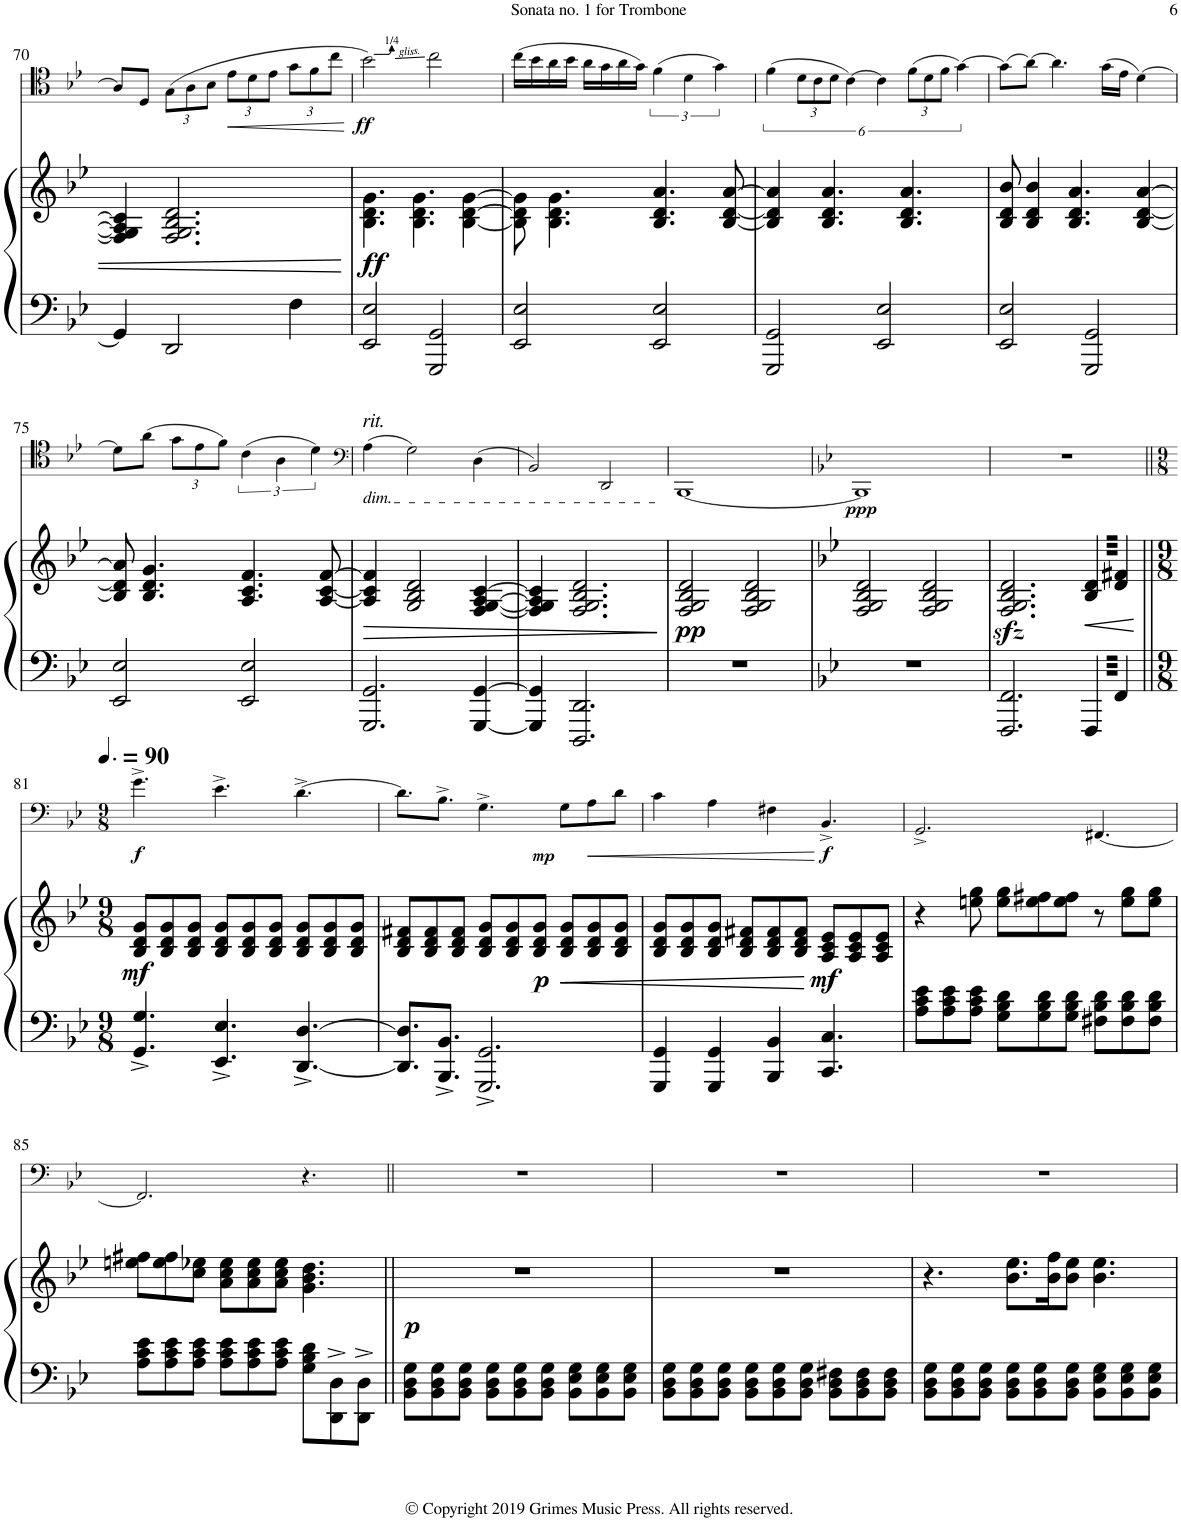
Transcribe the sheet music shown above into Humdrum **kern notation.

**kern	**kern	**dynam	**kern	**dynam
*part2	*part2	*part2	*part1	*part1
*staff3	*staff2	*staff2/3	*staff1	*staff1
*I"PIANO	*	*	*I"Trombone	*
*I'Pno	*	*	*I'Trb	*
!!LO:PB:g=z
*clefF4	*clefG2	*	*clefC4	*
*k[b-e-]	*k[b-e-]	*	*k[b-e-]	*
*M2/2	*M2/2	*	*M2/2	*
=70	=70	=70	=70	=70
4GG/]	4F/] 4G/] 4A/] 4c/]	.	8A/L]	.
.	.	.	8D/J	.
*	*	*	*Xbrackettup	*
2DD/	2.F/ 2.G/ 2.B-/ 2.d/	.	(12G\L	.
.	.	.	12A\	.
.	.	.	12B-\J	.
!	!	!	!	!LO:HP:b
.	.	.	12e-\L	<
.	.	.	12d\	.
.	.	.	12e-\J	.
4F\	.	.	12g\L	.
.	.	.	12f\	.
.	.	.	12cc\J	.
.	.	.	.	[
=71	=71	=71	=71	=71
!	!	!LO:DY:b	!	!LO:DY:b
2EE-/ 2E-/	4.B-\ 4.d\ 4.g\	ff	2b-\)	ff
.	4.B-\ 4.d\ 4.g\	.	.	.
2GGG/ 2GG/	.	.	2cc\	.
.	[4B-\ [4d\ [4g\	.	.	.
=72	=72	=72	=72	=72
2EE-/ 2E-/	8B-\] 8d\] 8g\]	.	(16cc\LL	.
.	.	.	16b-\	.
.	4.B-\ 4.d\ 4.g\	.	16a\	.
.	.	.	16b-\JJ	.
.	.	.	16a\LL	.
.	.	.	16g\	.
.	.	.	16a\	.
.	.	.	16g\JJ)	.
*	*	*	*brackettup	*
2EE-/ 2E-/	4.B-/ 4.d/ 4.a/	.	(6f\	.
.	.	.	6d\	.
.	.	.	6g\)	.
.	[8B-/ [8d/ [8a/	.	.	.
=73	=73	=73	=73	=73
2GGG/ 2GG/	4B-/] 4d/] 4a/]	.	(6f\	.
.	.	.	18d\L	.
.	.	.	18c\	.
.	4.B-/ 4.d/ 4.a/	.	.	.
.	.	.	18d\J	.
.	.	.	[6c\)	.
2EE-/ 2E-/	.	.	6c\]	.
.	4.B-/ 4.d/ 4.a/	.	.	.
.	.	.	(18f\L	.
.	.	.	18d\	.
.	.	.	18f\J	.
.	.	.	[6g\)	.
=74	=74	=74	=74	=74
2EE-/ 2E-/	8B-/ 8d/ 8b-/	.	(8g\L]	.
.	4B-/ 4d/ 4b-/	.	[8a\J)	.
.	.	.	4.a\]	.
.	4.B-/ 4.d/ 4.a/	.	.	.
2GGG/ 2GG/	.	.	.	.
.	.	.	(16g\LL	.
.	.	.	16e-\JJ	.
.	[4B-/ [4d/ [4a/	.	[4d\)	.
!!LO:LB:g=z
=75	=75	=75	=75	=75
2EE-/ 2E-/	8B-/] 8d/] 8a/]	.	8d\L]	.
.	4.B-/ 4.d/ 4.g/	.	(8a\J	.
*	*	*	*Xbrackettup	*
.	.	.	12g\L	.
.	.	.	12e-\	.
.	.	.	12f\J)	.
*	*	*	*brackettup	*
2EE-/ 2E-/	4.A/ 4.c/ 4.f/	.	(6c\	.
.	.	.	6A\	.
.	.	.	6d\)	.
.	[8A/ [8c/ [8f/	.	.	.
=76	=76	=76	=76	=76
*	*	*	*clefF4	*
!	!	!	!LO:TX:a:i:t=rit.	!
!	!	!	!LO:TX:b:i:t=dim.	!
!	!	!LO:HP:b	!	!
2.GGG/ 2.GG/	4A/] 4c/] 4f/]	>	(4A\	.
.	2G/ 2B-/ 2d/	.	2G\)	.
[4GGG/ [4GG/	[4F/ [4G/ [4A/ [4c/	.	(4D\	.
=77	=77	=77	=77	=77
4GGG/] 4GG/]	4F/] 4G/] 4A/] 4c/]	.	2BB-/)	.
2.DDD/ 2.DD/	2.F/ 2.G/ 2.B-/ 2.d/	.	.	.
.	.	.	2DD/	.
.	.	]	.	.
=78	=78	=78	=78	=78
!	!	!LO:DY:b	!	!
1r	2F/ 2G/ 2B-/ 2d/	pp	[1BBB-	.
.	2F/ 2G/ 2B-/ 2d/	.	.	.
=79	=79	=79	=79	=79
*k[b-e-]	*k[b-e-]	*	*k[b-e-]	*
!	!	!	!	!LO:DY:b
1r	2F/ 2G/ 2B-/ 2d/	.	1BBB-]	ppp
.	2F/ 2G/ 2B-/ 2d/	.	.	.
=80	=80	=80	=80	=80
2.FFF/ 2.FF/	2.F/zz< 2.G/zz< 2.B-/zz< 2.d/zz<	.	1r	.
!	!	!LO:HP:b	!	!
*	*tremolo	*	*	*
12.FFF/	64B-/ 64d/LLLL	<	.	.
.	64d/ 64f#X/	.	.	.
.	64B-/ 64d/	.	.	.
.	64d/ 64f#X/	.	.	.
.	64B-/ 64d/	.	.	.
.	64d/ 64f#X/	.	.	.
.	64B-/ 64d/	.	.	.
.	64d/ 64f#X/	.	.	.
12.FF/	64B-/ 64d/	.	.	.
.	64d/ 64f#X/	.	.	.
.	64B-/ 64d/	.	.	.
.	64d/ 64f#X/	.	.	.
.	64B-/ 64d/	.	.	.
.	64d/ 64f#X/	.	.	.
.	64B-/ 64d/	.	.	.
.	64d/ 64f#X/JJJJ	.	.	.
*	*Xtremolo	*	*	*
.	.	[	.	.
!!LO:LB:g=z
=81||	=81||	=81||	=81||	=81||
*M9/8	*M9/8	*	*M9/8	*
*	*	*	*MM135	*
!	!	!LO:DY:b	!	!LO:DY:b
4.GG/^ 4.G/^	8B-/ 8d/ 8g/L	mf	4.g^\	f
.	.	.	.	.
.	.	.	.	.
.	.	.	.	.
.	.	.	.	.
.	.	.	.	.
.	.	.	.	.
.	.	.	.	.
.	8B-/ 8d/ 8g/	.	.	.
.	8B-/ 8d/ 8g/J	.	.	.
4.EE-/^ 4.E-/^	8B-/ 8d/ 8g/L	.	4.e-^\	.
.	8B-/ 8d/ 8g/	.	.	.
.	8B-/ 8d/ 8g/J	.	.	.
[4.DD/^ [4.D/^	8B-/ 8d/ 8g/L	.	[4.d^\	.
.	8B-/ 8d/ 8g/	.	.	.
.	8B-/ 8d/ 8g/J	.	.	.
=82	=82	=82	=82	=82
8.DD/] 8.D/]L	8B-/ 8d/ 8f#X/L	.	8.d\L]	.
.	8B-/ 8d/ 8f#/	.	.	.
8.BBB-/^ 8.BB-/^J	.	.	8.B-^\J	.
.	8B-/ 8d/ 8f#/J	.	.	.
2.GGG/^ 2.GG/^	8B-/ 8d/ 8g/L	.	4.G^\	.
.	8B-/ 8d/ 8g/	.	.	.
!	!	!LO:DY:b	!	!
.	8B-/ 8d/ 8g/J	p	.	.
!	!	!LO:HP:b	!	!LO:DY:b
.	8B-/ 8d/ 8g/L	<	8G\L	mp
!	!	!	!	!LO:HP:b
.	8B-/ 8d/ 8g/	.	8A\	<
.	8B-/ 8d/ 8g/J	.	8d\J	.
=83	=83	=83	=83	=83
4GGG/ 4GG/	8B-/ 8d/ 8g/L	.	4c\	.
.	8B-/ 8d/ 8g/	.	.	.
4GGG/ 4GG/	8B-/ 8d/ 8g/J	.	4A\	.
.	8B-/ 8d/ 8f#X/L	.	.	.
4BBB-/ 4BB-/	8B-/ 8d/ 8f#/	.	4F#X\	.
.	8B-/ 8d/ 8f#/J	.	.	.
!	!	!LO:DY:n=1:b	!	!LO:DY:n=1:b
4.CC/ 4.C/	8A/ 8c/ 8e-/L	[ mf	4.BB-^/	[ f
.	8A/ 8c/ 8e-/	.	.	.
.	8A/ 8c/ 8e-/J	.	.	.
=84	=84	=84	=84	=84
8A\ 8c\ 8e-\L	4r	.	2.GG^/	.
8A\ 8c\ 8e-\	.	.	.	.
8A\ 8c\ 8e-\J	8een\ 8gg\	.	.	.
8G\ 8B-\ 8d\L	8ee\ 8gg\L	.	.	.
8G\ 8B-\ 8d\	8ee\ 8ff#X\	.	.	.
8G\ 8B-\ 8d\J	8ee\ 8ff#\J	.	.	.
8F#X\ 8B-\ 8d\L	8r	.	[4.FF#X/	.
8F#\ 8B-\ 8d\	8ee\ 8gg\L	.	.	.
8F#\ 8B-\ 8d\J	8ee\ 8gg\J	.	.	.
!!LO:LB:g=z
=85	=85	=85	=85	=85
8A\ 8c\ 8e-\L	8een\ 8ff#X\L	.	2.FF#/]	.
8A\ 8c\ 8e-\	8ee\ 8ff#\	.	.	.
8A\ 8c\ 8e-\J	8cc\ 8ee-X\J	.	.	.
8A\ 8c\ 8e-\L	8a\ 8cc\ 8ee-\L	.	.	.
8A\ 8c\ 8e-\	8a\ 8cc\ 8ee-\	.	.	.
8A\ 8c\ 8e-\J	8a\ 8cc\ 8ee-\J	.	.	.
8G\ 8B-\ 8d\L	4.g\ 4.b-\ 4.dd\	.	4.r	.
8DD\^ 8D\^	.	.	.	.
8DD\^ 8D\^J	.	.	.	.
=86||	=86||	=86||	=86||	=86||
!	!	!LO:DY:b	!	!
8BB-\ 8D\ 8G\L	8%9r	p	8%9r	.
8BB-\ 8D\ 8G\	.	.	.	.
8BB-\ 8D\ 8G\J	.	.	.	.
8BB-\ 8D\ 8G\L	.	.	.	.
8BB-\ 8D\ 8G\	.	.	.	.
8BB-\ 8D\ 8G\J	.	.	.	.
8BB-\ 8E-\ 8G\L	.	.	.	.
8BB-\ 8E-\ 8G\	.	.	.	.
8BB-\ 8E-\ 8G\J	.	.	.	.
=87	=87	=87	=87	=87
8BB-\ 8D\ 8G\L	8%9r	.	8%9r	.
8BB-\ 8D\ 8G\	.	.	.	.
8BB-\ 8D\ 8G\J	.	.	.	.
8BB-\ 8D\ 8G\L	.	.	.	.
8BB-\ 8D\ 8G\	.	.	.	.
8BB-\ 8D\ 8G\J	.	.	.	.
8BB-\ 8D\ 8F#X\L	.	.	.	.
8BB-\ 8D\ 8F#\	.	.	.	.
8BB-\ 8D\ 8F#\J	.	.	.	.
=88	=88	=88	=88	=88
8BB-\ 8D\ 8G\L	4.r	.	8%9r	.
8BB-\ 8D\ 8G\	.	.	.	.
8BB-\ 8D\ 8G\J	.	.	.	.
8BB-\ 8D\ 8G\L	8.b-\ 8.ee-\L	.	.	.
8BB-\ 8D\ 8G\	.	.	.	.
.	16b-\ 16ff\K	.	.	.
8BB-\ 8D\ 8G\J	8b-\ 8ee-\J	.	.	.
8BB-\ 8E-\ 8G\L	4.b-\ 4.ee-\	.	.	.
8BB-\ 8E-\ 8G\	.	.	.	.
8BB-\ 8E-\ 8G\J	.	.	.	.
=	=	=	=	=
*-	*-	*-	*-	*-
